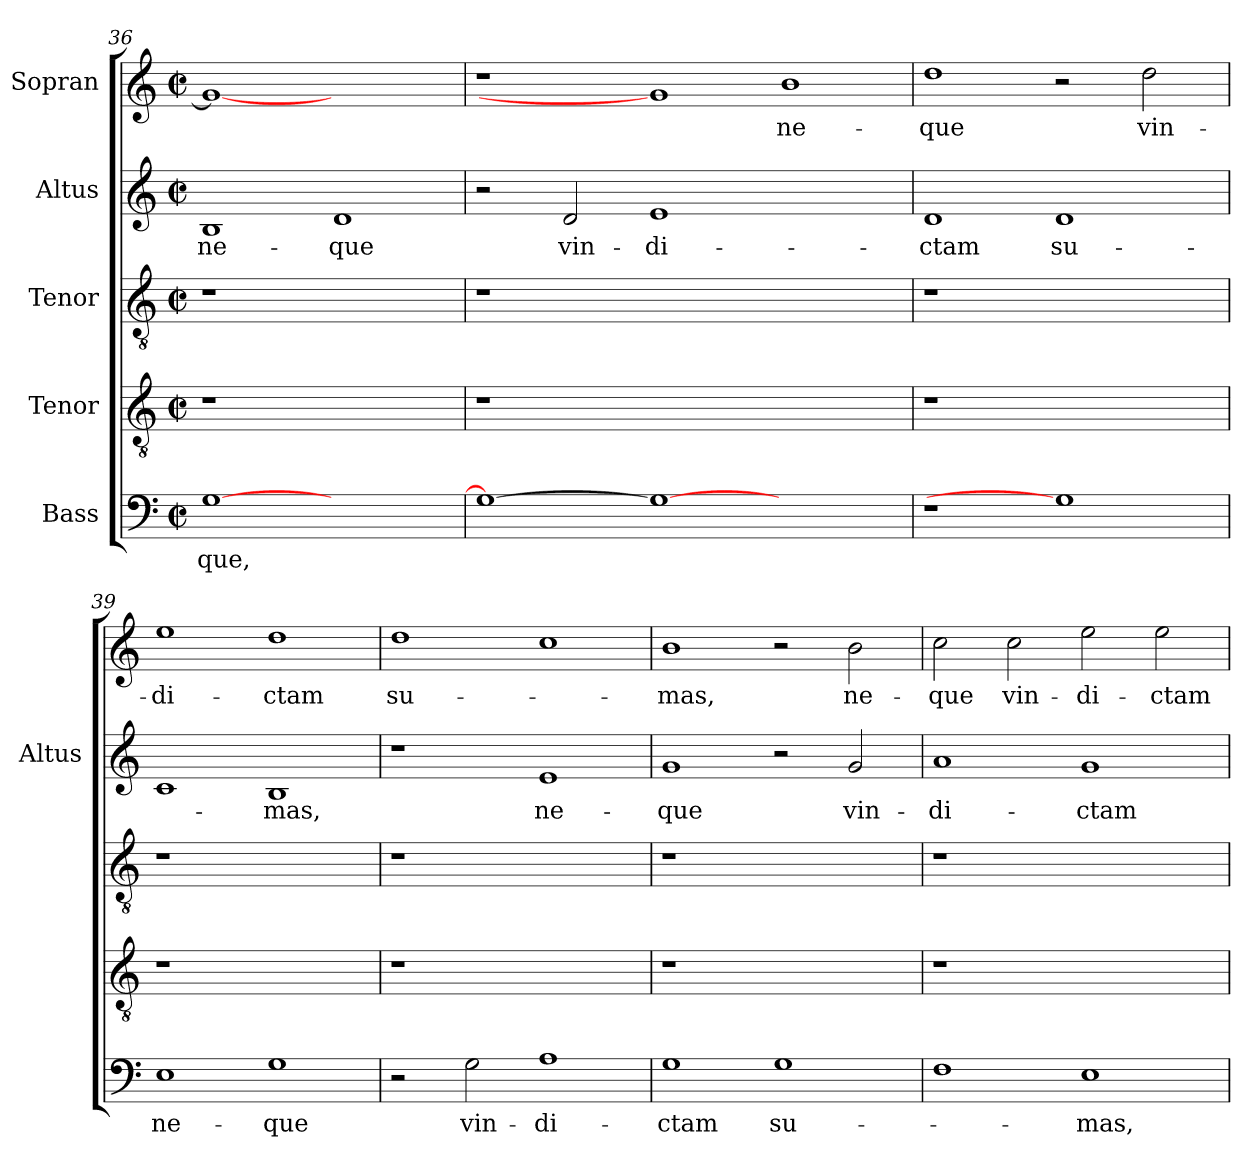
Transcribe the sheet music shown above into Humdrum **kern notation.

**kern	**text	**kern	**kern	**kern	**text	**kern	**text
*part5	*part5	*part4	*part3	*part2	*part2	*part1	*part1
*staff5	*staff5	*staff4	*staff3	*staff2	*staff2	*staff1	*staff1
*I"Bass	*	*I"Tenor	*I"Tenor	*I"Altus	*	*I"Sopran	*
*	*	*	*	*I'Altus	*	*	*
!!LO:PB:g=z
*clefF4	*	*clefGv2	*clefGv2	*clefG2	*	*clefG2	*
*	*	*ITrd7c12	*ITrd7c12	*	*	*	*
*k[]	*	*k[]	*k[]	*k[]	*	*k[]	*
*C:	*	*C:	*C:	*C:	*	*C:	*
*M2/2	*	*M2/2	*M2/2	*M2/2	*	*M2/2	*
*met(c|)	*	*met(c|)	*met(c|)	*met(c|)	*	*met(c|)	*
=36	=36	=36	=36	=36	=36	=36	=36
!	!LO:LY:b:color=#000000	!LO:N:vis=1	!LO:N:vis=1	!	!	!	!
!	!	!	!	!	!LO:LY:b:color=#000000	!	!
[>1Gi	-que,	1r	1r	1Bi	ne-	1gi_<	.
!	!	!	!	!	!LO:LY:b:color=#000000	!	!
1ryy	.	1ryy	1ryy	1di	-que	1ryy	.
=37	=37	=37	=37	=37	=37	=37	=37
!	!	!LO:N:vis=1	!LO:N:vis=1	!	!	!	!
1Gi_>	.	1r	1r	2r	.	1r	.
!	!	!	!	!	!LO:LY:b:color=#000000	!	!
.	.	.	.	2di/	vin-	.	.
!	!	!	!	!	!LO:LY:b:color=#000000	!	!
1Gi_	.	0ryy	0ryy	1ei	-di-	1gi]	.
!	!	!	!	!	!	!	!LO:LY:b:color=#000000
1ryy	.	.	.	1ryy	.	1bi	ne-
=38	=38	=38	=38	=38	=38	=38	=38
!LO:N:vis=1	!	!LO:N:vis=1	!LO:N:vis=1	!	!	!	!
!	!	!	!	!	!LO:LY:b:color=#000000	!	!
!	!	!	!	!	!	!	!LO:LY:b:color=#000000
1r	.	1r	1r	1di	-ctam	1ddi	-que
!	!	!	!	!	!LO:LY:b:color=#000000	!	!
1Gi]	.	1ryy	1ryy	1di	su-	2r	.
!	!	!	!	!	!	!	!LO:LY:b:color=#000000
.	.	.	.	.	.	2ddi\	vin-
=39	=39	=39	=39	=39	=39	=39	=39
!	!LO:LY:b:color=#000000	!LO:N:vis=1	!LO:N:vis=1	!	!	!	!
!	!	!	!	!	!	!	!LO:LY:b:color=#000000
1Ei	ne-	1r	1r	1ci	.	1eei	-di-
!	!LO:LY:b:color=#000000	!	!	!	!	!	!
!	!	!	!	!	!LO:LY:b:color=#000000	!	!
!	!	!	!	!	!	!	!LO:LY:b:color=#000000
1Gi	-que	1ryy	1ryy	1Bi	-mas,	1ddi	-ctam
=40	=40	=40	=40	=40	=40	=40	=40
!	!	!LO:N:vis=1	!LO:N:vis=1	!	!	!	!
!	!	!	!	!	!	!	!LO:LY:b:color=#000000
2r	.	1r	1r	1r	.	1ddi	su-
!	!LO:LY:b:color=#000000	!	!	!	!	!	!
2Gi\	vin-	.	.	.	.	.	.
!	!LO:LY:b:color=#000000	!	!	!	!	!	!
!	!	!	!	!	!LO:LY:b:color=#000000	!	!
1Ai	-di-	1ryy	1ryy	1ei	ne-	1cci	.
=41	=41	=41	=41	=41	=41	=41	=41
!	!LO:LY:b:color=#000000	!LO:N:vis=1	!LO:N:vis=1	!	!	!	!
!	!	!	!	!	!LO:LY:b:color=#000000	!	!
!	!	!	!	!	!	!	!LO:LY:b:color=#000000
1Gi	-ctam	1r	1r	1gi	-que	1bi	-mas,
!	!LO:LY:b:color=#000000	!	!	!	!	!	!
1Gi	su-	1ryy	1ryy	2r	.	2r	.
!	!	!	!	!	!LO:LY:b:color=#000000	!	!
!	!	!	!	!	!	!	!LO:LY:b:color=#000000
.	.	.	.	2gi/	vin-	2bi\	ne-
=42	=42	=42	=42	=42	=42	=42	=42
!	!	!LO:N:vis=1	!LO:N:vis=1	!	!	!	!
!	!	!	!	!	!LO:LY:b:color=#000000	!	!
!	!	!	!	!	!	!	!LO:LY:b:color=#000000
1Fi	.	1r	1r	1ai	-di-	2cci\	-que
!	!	!	!	!	!	!	!LO:LY:b:color=#000000
.	.	.	.	.	.	2cci\	vin-
!	!LO:LY:b:color=#000000	!	!	!	!	!	!
!	!	!	!	!	!LO:LY:b:color=#000000	!	!
!	!	!	!	!	!	!	!LO:LY:b:color=#000000
1Ei	-mas,	1ryy	1ryy	1gi	-ctam	2eei\	-di-
!	!	!	!	!	!	!	!LO:LY:b:color=#000000
.	.	.	.	.	.	2eei\	-ctam
=	=	=	=	=	=	=	=
*-	*-	*-	*-	*-	*-	*-	*-
